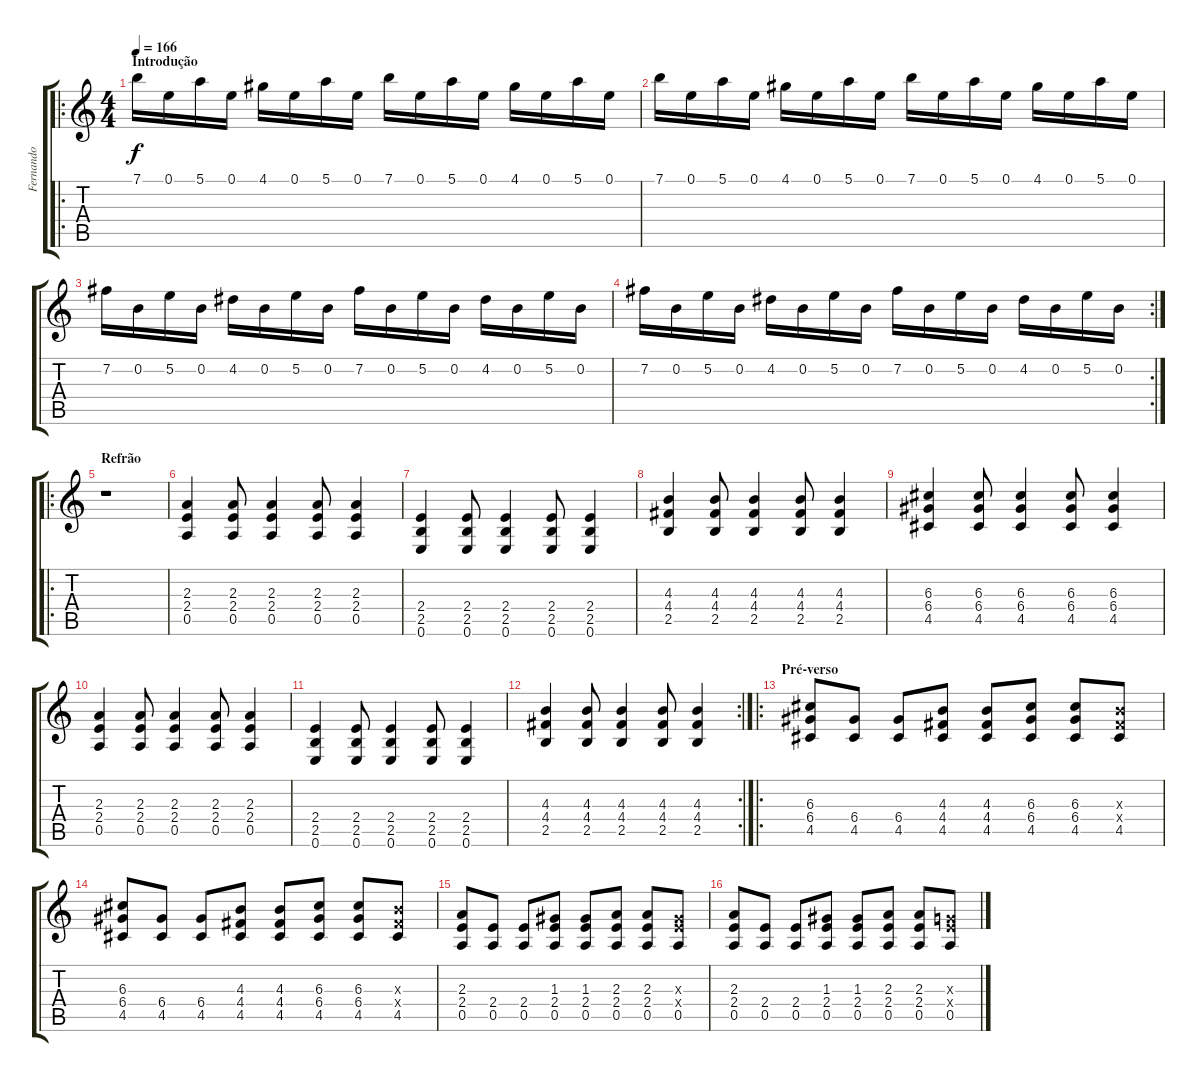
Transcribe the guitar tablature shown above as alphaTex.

\track ("Fernando" "Fernando") {instrument overdrivenguitar}
\staff {score tabs}
\tuning (E4 B3 G3 D3 A2 E2) {hide}
\ro
\ts (4 4)
\section ("" "Introdução")
\tempo 166
\clef g2
\ks c
7.1.16{dy f instrument overdrivenguitar} 0.1.16 5.1.16 0.1.16 4.1.16 0.1.16 5.1.16 0.1.16 7.1.16 0.1.16 5.1.16 0.1.16 4.1.16 0.1.16 5.1.16 0.1.16 |
7.1.16 0.1.16 5.1.16 0.1.16 4.1.16 0.1.16 5.1.16 0.1.16 7.1.16 0.1.16 5.1.16 0.1.16 4.1.16 0.1.16 5.1.16 0.1.16 |
7.2.16 0.2.16 5.2.16 0.2.16 4.2.16 0.2.16 5.2.16 0.2.16 7.2.16 0.2.16 5.2.16 0.2.16 4.2.16 0.2.16 5.2.16 0.2.16 |
\rc 2
7.2.16 0.2.16 5.2.16 0.2.16 4.2.16 0.2.16 5.2.16 0.2.16 7.2.16 0.2.16 5.2.16 0.2.16 4.2.16 0.2.16 5.2.16 0.2.16 |
\ro
\section ("" "Refrão")
r.1 |
(2.3 2.4 0.5).4 (2.3 2.4 0.5).8 (2.3 2.4 0.5).4 (2.3 2.4 0.5).8 (2.3 2.4 0.5).4 |
(2.4 2.5 0.6).4 (2.4 2.5 0.6).8 (2.4 2.5 0.6).4 (2.4 2.5 0.6).8 (2.4 2.5 0.6).4 |
(4.3 4.4 2.5).4 (4.3 4.4 2.5).8 (4.3 4.4 2.5).4 (4.3 4.4 2.5).8 (4.3 4.4 2.5).4 |
(6.3 6.4 4.5).4 (6.3 6.4 4.5).8 (6.3 6.4 4.5).4 (6.3 6.4 4.5).8 (6.3 6.4 4.5).4 |
(2.3 2.4 0.5).4 (2.3 2.4 0.5).8 (2.3 2.4 0.5).4 (2.3 2.4 0.5).8 (2.3 2.4 0.5).4 |
(2.4 2.5 0.6).4 (2.4 2.5 0.6).8 (2.4 2.5 0.6).4 (2.4 2.5 0.6).8 (2.4 2.5 0.6).4 |
\rc 2
(4.3 4.4 2.5).4 (4.3 4.4 2.5).8 (4.3 4.4 2.5).4 (4.3 4.4 2.5).8 (4.3 4.4 2.5).4 |
\ro
\section ("" "Pré-verso")
(6.3 6.4 4.5).8 (6.4 4.5).8 (6.4 4.5).8 (4.3 4.4 4.5).8 (4.3 4.4 4.5).8 (6.3 6.4 4.5).8 (6.3 6.4 4.5).8 (4.3{x} 4.4{x} 4.5).8 |
(6.3 6.4 4.5).8 (6.4 4.5).8 (6.4 4.5).8 (4.3 4.4 4.5).8 (4.3 4.4 4.5).8 (6.3 6.4 4.5).8 (6.3 6.4 4.5).8 (4.3{x} 4.4{x} 4.5).8 |
(2.3 2.4 0.5).8 (2.4 0.5).8 (2.4 0.5).8 (1.3 2.4 0.5).8 (1.3 2.4 0.5).8 (2.3 2.4 0.5).8 (2.3 2.4 0.5).8 (1.3{x} 2.4{x} 0.5).8 |
(2.3 2.4 0.5).8 (2.4 0.5).8 (2.4 0.5).8 (1.3 2.4 0.5).8 (1.3 2.4 0.5).8 (2.3 2.4 0.5).8 (2.3 2.4 0.5).8 (0.3{x} 2.4{x} 0.5).8
